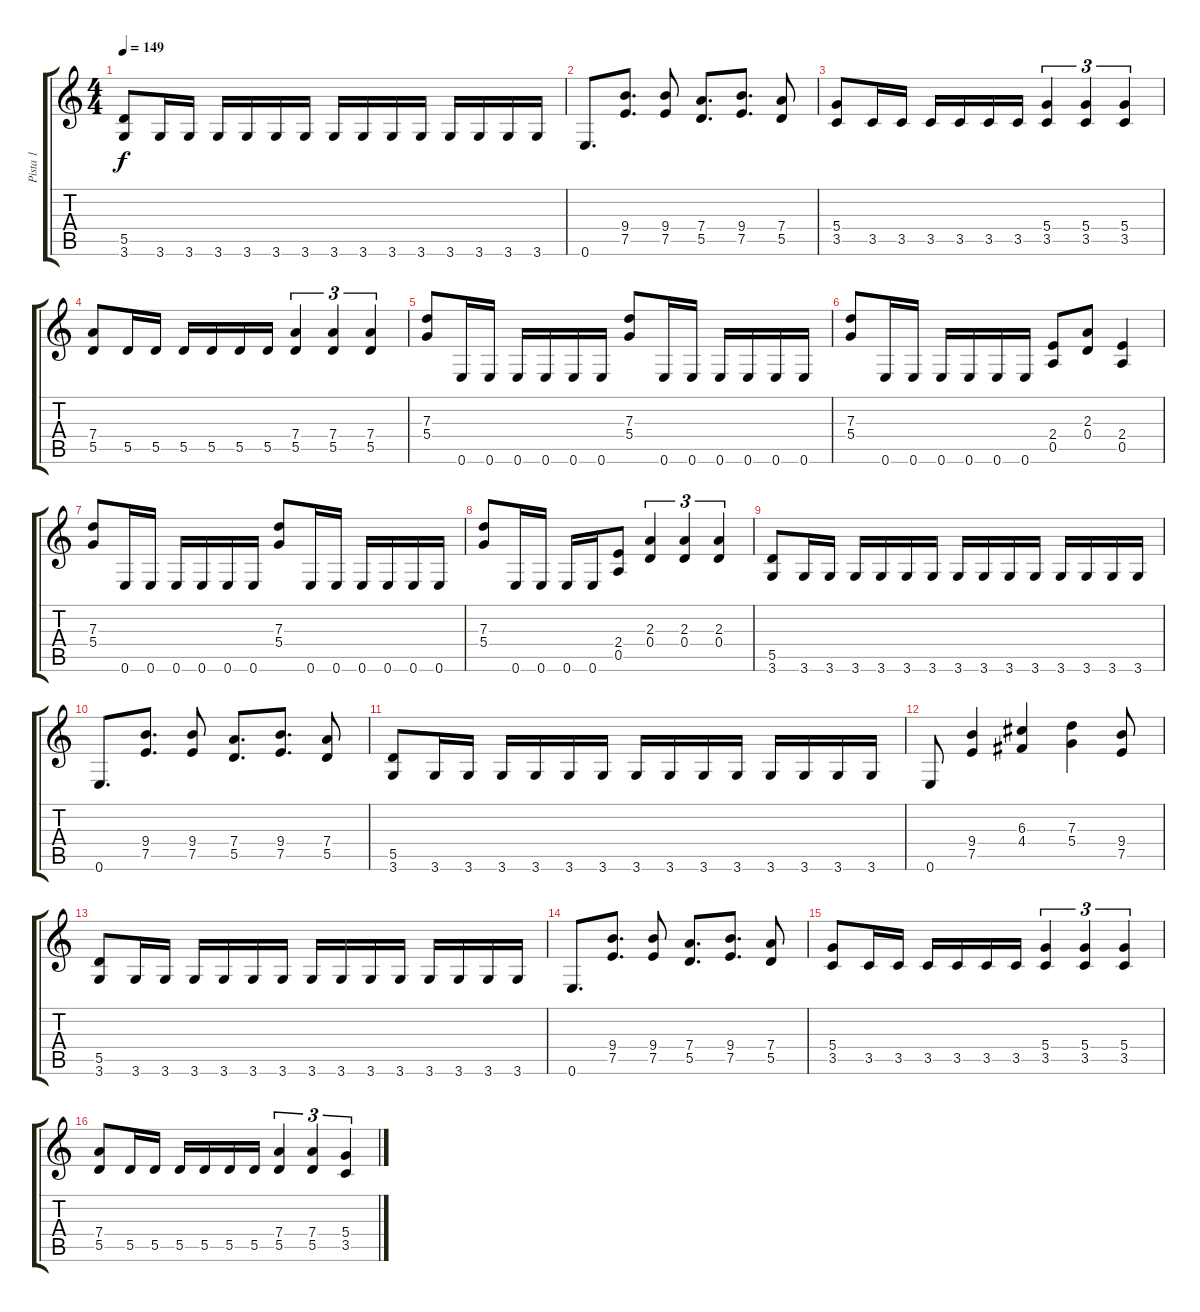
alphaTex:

\track ("Pista 1" "Pista 1") {instrument distortionguitar}
\staff {score tabs}
\tuning (E4 B3 G3 D3 A2 E2) {hide}
\ts (4 4)
\tempo 149
\clef g2
\ks c
(5.5 3.6).8{dy f} 3.6.16 3.6.16 3.6.16 3.6.16 3.6.16 3.6.16 3.6.16 3.6.16 3.6.16 3.6.16 3.6.16 3.6.16 3.6.16 3.6.16 |
0.6.8{d} (9.4 7.5).8{d} (9.4 7.5).8 (7.4 5.5).8{d} (9.4 7.5).8{d} (7.4 5.5).8 |
(5.4 3.5).8 3.5.16 3.5.16 3.5.16 3.5.16 3.5.16 3.5.16 (5.4 3.5).4{tu (3 2)} (5.4 3.5).4{tu (3 2)} (5.4 3.5).4{tu (3 2)} |
(7.4 5.5).8 5.5.16 5.5.16 5.5.16 5.5.16 5.5.16 5.5.16 (7.4 5.5).4{tu (3 2)} (7.4 5.5).4{tu (3 2)} (7.4 5.5).4{tu (3 2)} |
(7.3 5.4).8 0.6.16 0.6.16 0.6.16 0.6.16 0.6.16 0.6.16 (7.3 5.4).8 0.6.16 0.6.16 0.6.16 0.6.16 0.6.16 0.6.16 |
(7.3 5.4).8 0.6.16 0.6.16 0.6.16 0.6.16 0.6.16 0.6.16 (2.4 0.5).8 (2.3 0.4).8 (2.4 0.5).4 |
(7.3 5.4).8 0.6.16 0.6.16 0.6.16 0.6.16 0.6.16 0.6.16 (7.3 5.4).8 0.6.16 0.6.16 0.6.16 0.6.16 0.6.16 0.6.16 |
(7.3 5.4).8 0.6.16 0.6.16 0.6.16 0.6.16 (2.4 0.5).8 (2.3 0.4).4{tu (3 2)} (2.3 0.4).4{tu (3 2)} (2.3 0.4).4{tu (3 2)} |
(5.5 3.6).8 3.6.16 3.6.16 3.6.16 3.6.16 3.6.16 3.6.16 3.6.16 3.6.16 3.6.16 3.6.16 3.6.16 3.6.16 3.6.16 3.6.16 |
0.6.8{d} (9.4 7.5).8{d} (9.4 7.5).8 (7.4 5.5).8{d} (9.4 7.5).8{d} (7.4 5.5).8 |
(5.5 3.6).8 3.6.16 3.6.16 3.6.16 3.6.16 3.6.16 3.6.16 3.6.16 3.6.16 3.6.16 3.6.16 3.6.16 3.6.16 3.6.16 3.6.16 |
0.6.8 (9.4 7.5).4 (6.3 4.4).4 (7.3 5.4).4 (9.4 7.5).8 |
(5.5 3.6).8 3.6.16 3.6.16 3.6.16 3.6.16 3.6.16 3.6.16 3.6.16 3.6.16 3.6.16 3.6.16 3.6.16 3.6.16 3.6.16 3.6.16 |
0.6.8{d} (9.4 7.5).8{d} (9.4 7.5).8 (7.4 5.5).8{d} (9.4 7.5).8{d} (7.4 5.5).8 |
(5.4 3.5).8 3.5.16 3.5.16 3.5.16 3.5.16 3.5.16 3.5.16 (5.4 3.5).4{tu (3 2)} (5.4 3.5).4{tu (3 2)} (5.4 3.5).4{tu (3 2)} |
(7.4 5.5).8 5.5.16 5.5.16 5.5.16 5.5.16 5.5.16 5.5.16 (7.4 5.5).4{tu (3 2)} (7.4 5.5).4{tu (3 2)} (5.4 3.5).4{tu (3 2)}
